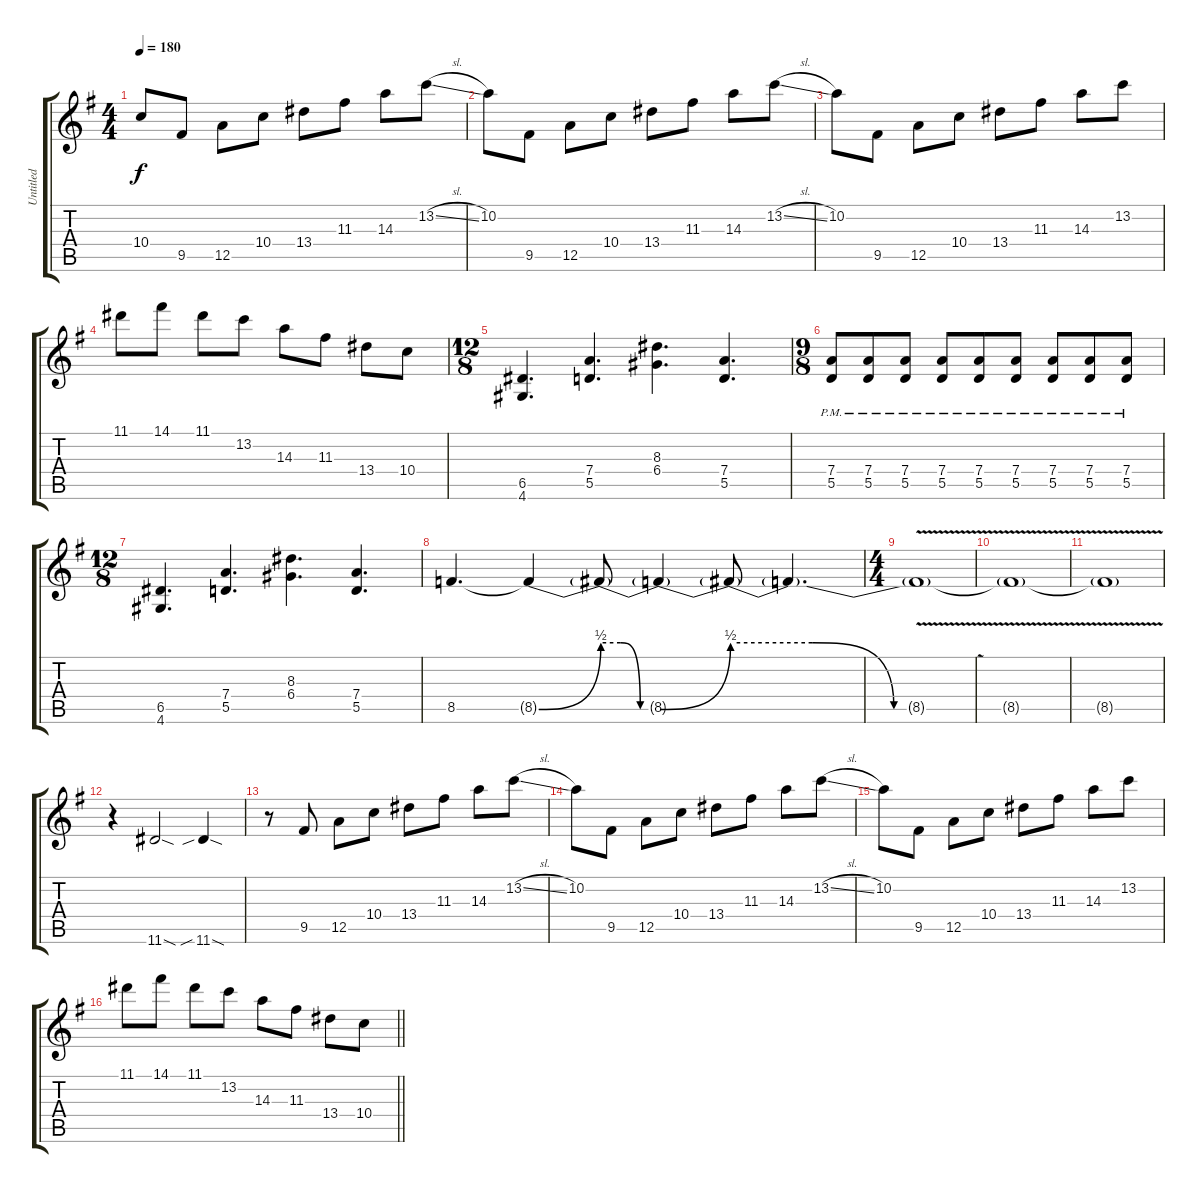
\track ("Untitled" "Untitled") {instrument overdrivenguitar}
\staff {score tabs}
\tuning (E4 B3 G3 D3 A2 E2) {hide}
\ts (4 4)
\tempo 180
\clef g2
\ks g
10.4{t}.8{dy f} 9.5.8 12.5.8 10.4.8 13.4.8 11.3.8 14.3.8 13.2{sl}.8 |
10.2.8 9.5.8 12.5.8 10.4.8 13.4.8 11.3.8 14.3.8 13.2{sl}.8 |
10.2.8 9.5.8 12.5.8 10.4.8 13.4.8 11.3.8 14.3.8 13.2.8 |
11.1.8 14.1.8 11.1.8 13.2.8 14.3.8 11.3.8 13.4.8 10.4.8 |
\ts (12 8)
(6.5 4.6).4{d} (7.4 5.5).4{d} (8.3 6.4).4{d} (7.4 5.5).4{d} |
\ts (9 8)
(7.4{pm} 5.5{pm}).8 (7.4{pm} 5.5{pm}).8 (7.4{pm} 5.5{pm}).8 (7.4{pm} 5.5{pm}).8 (7.4{pm} 5.5{pm}).8 (7.4{pm} 5.5{pm}).8 (7.4{pm} 5.5{pm}).8 (7.4{pm} 5.5{pm}).8 (7.4{pm} 5.5{pm}).8 |
\ts (12 8)
(6.5 4.6).4{d} (7.4 5.5).4{d} (8.3 6.4).4{d} (7.4 5.5).4{d} |
8.5.4{d} 8.5{be (bend 0 0 60 2) t}.4 8.5{be (custom 0 2 20 2 40 0 60 0) t}.8 8.5{be (bend 0 0 60 2) t}.4 8.5{be (custom 0 2 20 2 40 0 60 0) t}.8 8.5{t}.4{d} |
\ts (4 4)
8.5{v t}.1 |
8.5{v t}.1 |
8.5{v t}.1 |
r.4 11.6{sod}.2 11.6{sib sod}.4 |
r.8 9.5.8 12.5.8 10.4.8 13.4.8 11.3.8 14.3.8 13.2{sl}.8 |
10.2.8 9.5.8 12.5.8 10.4.8 13.4.8 11.3.8 14.3.8 13.2{sl}.8 |
10.2.8 9.5.8 12.5.8 10.4.8 13.4.8 11.3.8 14.3.8 13.2.8 |
\barLineRight lightlight
11.1.8 14.1.8 11.1.8 13.2.8 14.3.8 11.3.8 13.4.8 10.4.8
